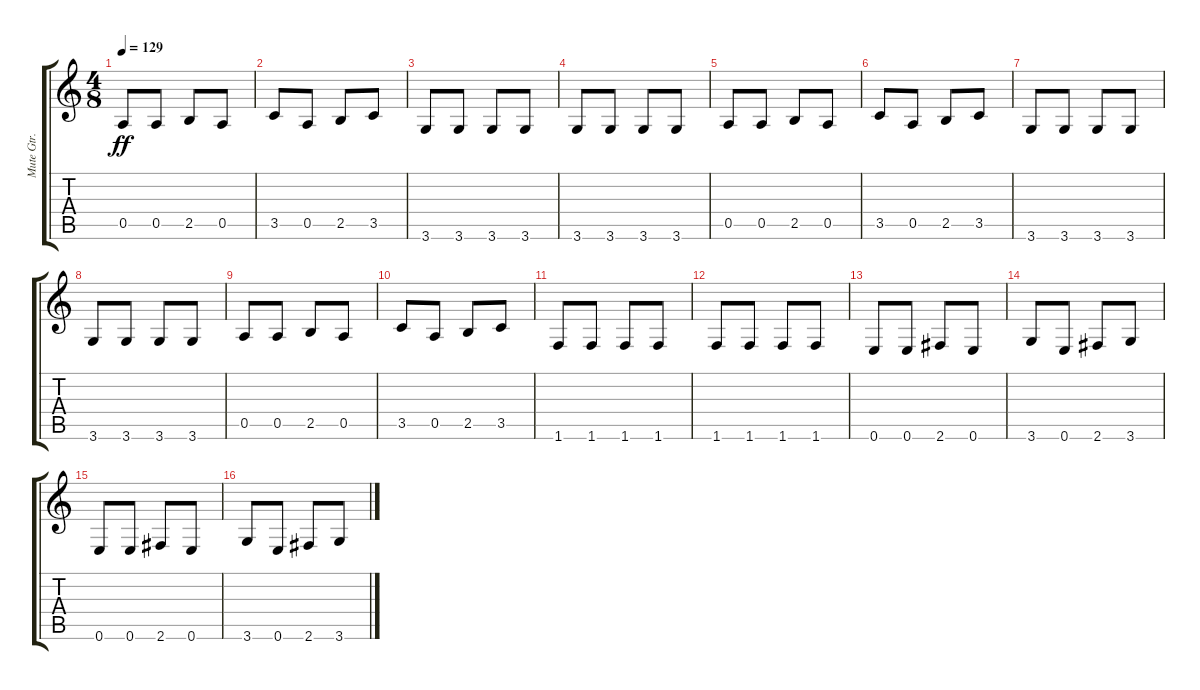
\track ("Mute Gtr." "Mute Gtr.") {instrument electricguitarmuted}
\staff {score tabs}
\tuning (E4 B3 G3 D3 A2 E2) {hide}
\ts (4 8)
\tempo 129
\clef g2
\ks c
0.5.8{dy ff} 0.5.8 2.5.8 0.5.8 |
3.5.8 0.5.8 2.5.8 3.5.8 |
3.6.8 3.6.8 3.6.8 3.6.8 |
3.6.8 3.6.8 3.6.8 3.6.8 |
0.5.8 0.5.8 2.5.8 0.5.8 |
3.5.8 0.5.8 2.5.8 3.5.8 |
3.6.8 3.6.8 3.6.8 3.6.8 |
3.6.8 3.6.8 3.6.8 3.6.8 |
0.5.8 0.5.8 2.5.8 0.5.8 |
3.5.8 0.5.8 2.5.8 3.5.8 |
1.6.8 1.6.8 1.6.8 1.6.8 |
1.6.8 1.6.8 1.6.8 1.6.8 |
0.6.8 0.6.8 2.6.8 0.6.8 |
3.6.8 0.6.8 2.6.8 3.6.8 |
0.6.8 0.6.8 2.6.8 0.6.8 |
3.6.8 0.6.8 2.6.8 3.6.8
